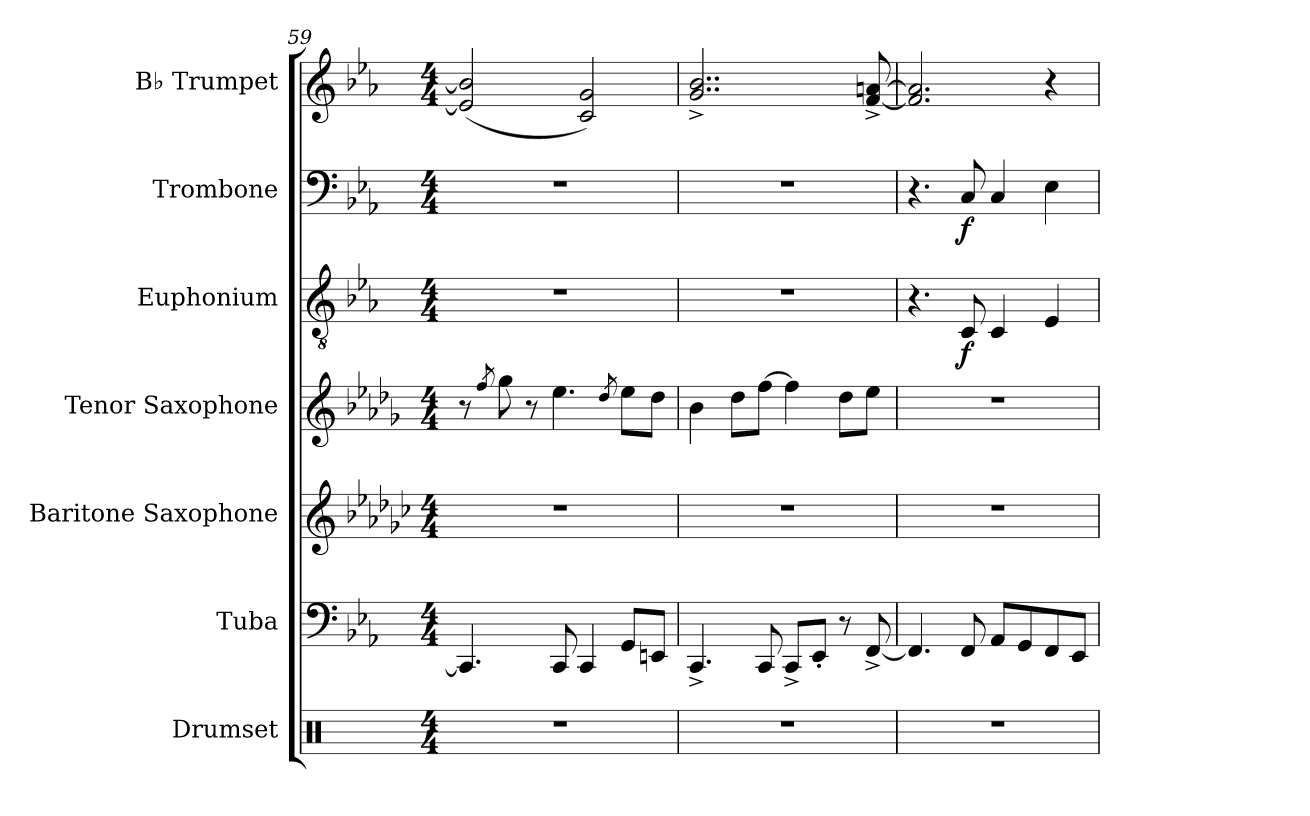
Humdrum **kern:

**kern	**kern	**kern	**kern	**kern	**dynam	**kern	**dynam	**kern
*part7	*part6	*part5	*part4	*part3	*part3	*part2	*part2	*part1
*staff7	*staff6	*staff5	*staff4	*staff3	*staff3	*staff2	*staff2	*staff1
*I"Drumset	*I"Tuba	*I"Baritone Saxophone	*I"Tenor Saxophone	*I"Euphonium	*	*I"Trombone	*	*I"B♭ Trumpet
*I'D. Set	*I'Tba.	*I'Bar. Sax.	*I'T. Sax.	*I'Eu.	*	*I'Tbn.	*	*I'B♭ Tpt.
*clefX	*clefF4	*clefG2	*clefG2	*clefGv2	*	*clefF4	*	*clefG2
*	*	*ITrd12c21	*ITrd8c14	*ITrd1c2	*	*	*	*ITrd1c2
*k[]	*k[b-e-a-]	*k[b-e-a-d-g-c-]	*k[b-e-a-d-g-]	*k[b-e-a-d-g-]	*	*k[b-e-a-]	*	*k[b-e-a-d-g-]
*M4/4	*M4/4	*M4/4	*M4/4	*M4/4	*	*M4/4	*	*M4/4
=59	=59	=59	=59	=59	=59	=59	=59	=59
1r	4.CC]	1r	8r	1r	.	1r	.	(<2d-] 2a-]
.	.	.	8qf	.	.	.	.	.
.	.	.	8g-	.	.	.	.	.
.	.	.	8r	.	.	.	.	.
.	8CC	.	4.e-	.	.	.	.	.
.	4CC	.	.	.	.	.	.	2B- 2f)
.	.	.	8qd-	.	.	.	.	.
.	8GGL	.	8e-L	.	.	.	.	.
.	8EEnJ	.	8d-J	.	.	.	.	.
=60	=60	=60	=60	=60	=60	=60	=60	=60
1r	4.CC^	1r	4B-	1r	.	1r	.	2..f^ 2..a-^
.	.	.	8d-L	.	.	.	.	.
.	8CC	.	[8fJ	.	.	.	.	.
.	8CC^L	.	4f]	.	.	.	.	.
.	8EE-'J	.	.	.	.	.	.	.
.	8r	.	8d-L	.	.	.	.	.
.	[8FF^	.	8e-J	.	.	.	.	[8e-^ [8gn^
=61	=61	=61	=61	=61	=61	=61	=61	=61
1r	4.FF]	1r	1r	4.r	.	4.r	.	2.e-] 2.g]
!	!	!	!	!	!LO:DY:b	!	!LO:DY:b	!
.	8FF	.	.	8BB-	f	8C	f	.
.	8AA-L	.	.	4BB-	.	4C	.	.
.	8GG	.	.	.	.	.	.	.
.	8FF	.	.	4D-	.	4E-	.	4r
.	8EE-J	.	.	.	.	.	.	.
=	=	=	=	=	=	=	=	=
*-	*-	*-	*-	*-	*-	*-	*-	*-
